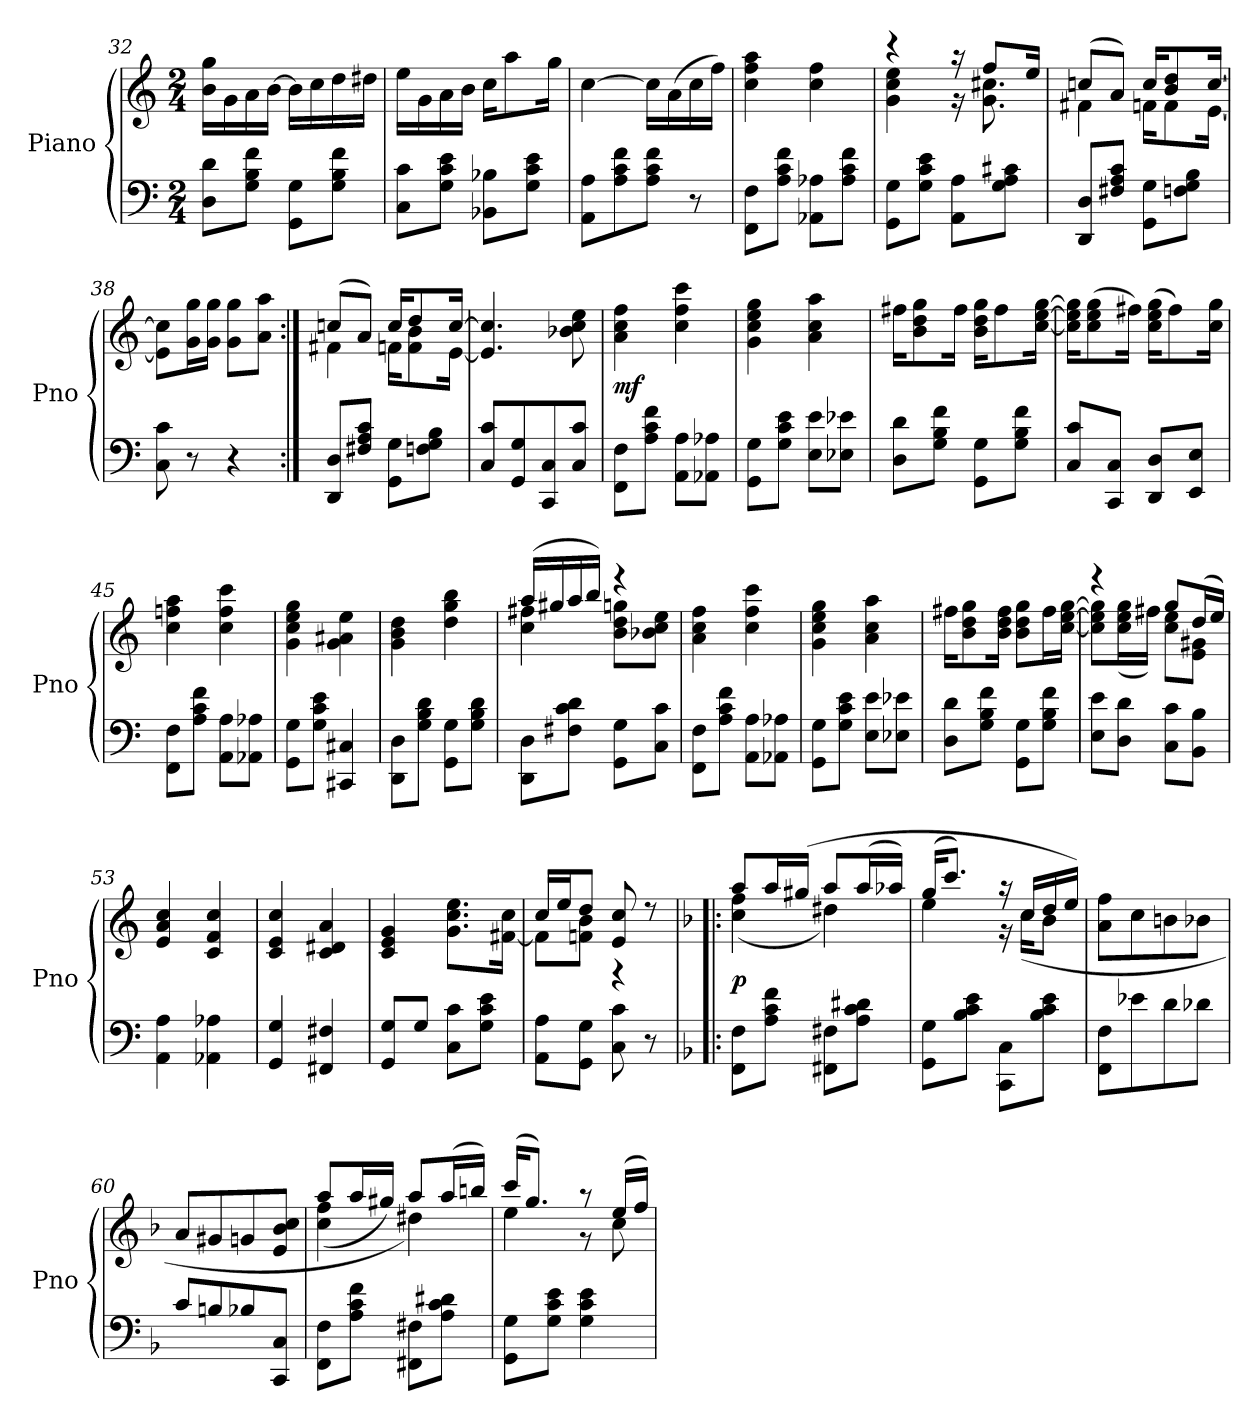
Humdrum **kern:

**kern	**kern	**dynam
*part1	*part1	*part1
*staff2	*staff1	*staff1/2
*I"Piano	*	*
*I'Pno	*	*
*clefF4	*clefG2	*
*k[]	*k[]	*
*M2/4	*M2/4	*
=32	=32	=32
8D 8dL	16b 16ggLL	.
.	16g	.
8G 8B 8fJ	16a	.
.	[16bJJ	.
8GG 8GL	16bLL]	.
.	16cc	.
8G 8B 8fJ	16dd	.
.	16dd#XJJ	.
=33	=33	=33
8C 8cL	16eeLL	.
.	16g	.
8G 8c 8eJ	16a	.
.	16bJJ	.
8BB-X 8B-XL	16ccKL	.
.	8aa	.
8G 8c 8eJ	.	.
.	16ggJk	.
=34	=34	=34
8AA 8AL	[4cc	.
8A 8c 8f	.	.
8A 8c 8fJ	16ccLL]	.
.	(16a	.
8r	16cc	.
.	16ffJJ)	.
=35	=35	=35
8FF 8FL	4cc 4ff 4aa	.
8A 8c 8fJ	.	.
8AA-X 8A-XL	4cc 4ff	.
8A- 8c 8fJ	.	.
=36	=36	=36
*	*^	*
8GG 8GL	4r	4g 4cc 4ee	.
8G 8c 8eJ	.	.	.
8AA 8AL	16r	16r	.
.	8ffL	8.g 8.cc#X	.
8G 8A 8c#XJ	.	.	.
.	16eeJk	.	.
=37	=37	=37	=37
8DD 8DL	(8ccnL	4f#X	.
8F#X 8A 8cJ	8aJ)	.	.
8GG 8GL	16ccKL	16fnKL	.
.	8b 8dd	8f	.
8Fn 8G 8BJ	.	.	.
.	[16ccJk	[16eJk	.
*	*v	*v	*
=38	=38	=38
8C 8c	8e] 8cc]L	.
8r	16g 16ggL	.
.	16g 16ggJJ	.
4r	8g 8ggL	.
.	8a 8aaJ	.
=39:|!	=39:|!	=39:|!
*	*^	*
8DD 8DL	(8ccnL	4f#X	.
8F#X 8A 8cJ	8aJ)	.	.
8GG 8GL	16ccKL	16fnKL	.
.	8dd	8f 8b	.
8Fn 8G 8BJ	.	.	.
.	[16ccJk	[16eJk	.
*	*v	*v	*
=40	=40	=40
8C 8cL	4.e] 4.cc]	.
8GG 8G	.	.
8CC 8C	.	.
8C 8cJ	8b-X 8cc 8ee	.
=41	=41	=41
8FF 8FL	4a 4cc 4ff	mf
8A 8c 8fJ	.	.
8AA 8AL	4cc 4ff 4ccc	.
8AA-X 8A-XJ	.	.
=42	=42	=42
8GG 8GL	4g 4cc 4ee 4gg	.
8G 8c 8eJ	.	.
8E 8eL	4a 4cc 4aa	.
8E-X 8e-XJ	.	.
=43	=43	=43
8D 8dL	16ff#XKL	.
.	8b 8dd 8gg	.
8G 8B 8fJ	.	.
.	16ff#Jk	.
8GG 8GL	16b 16dd 16ggKL	.
.	8ff#	.
8G 8B 8fJ	.	.
.	[16cc [16ee [16ggJk	.
=44	=44	=44
8C 8cL	16cc] 16ee] 16gg]KL	.
.	(8cc 8ee 8gg	.
8CC 8CJ	.	.
.	16ff#XJk)	.
8DD 8DL	(16cc 16ee 16ggKL	.
.	8ff#)	.
8EE 8EJ	.	.
.	16cc 16ggJk	.
=45	=45	=45
8FF 8FL	4cc 4ffn 4aa	.
8A 8c 8fJ	.	.
8AA 8AL	4cc 4ff 4ccc	.
8AA-X 8A-XJ	.	.
=46	=46	=46
8GG 8GL	4g 4cc 4ee 4gg	.
8G 8c 8eJ	.	.
4CC#X 4C#X	4g 4a#X 4ee	.
=47	=47	=47
8DD 8DL	4g 4b 4dd	.
8G 8B 8dJ	.	.
8GG 8GL	4dd 4gg 4bb	.
8G 8B 8dJ	.	.
=48	=48	=48
*	*^	*
8DD 8DL	(16aaLL	4cc 4ff#X	.
.	16gg#X	.	.
8F#X 8c 8dJ	16aa	.	.
.	16bbJJ)	.	.
8GG 8GL	4r	8b 8dd 8ggnL	.
8C 8cJ	.	8b-X 8cc 8eeJ	.
*	*v	*v	*
=49	=49	=49
8FF 8FL	4a 4cc 4ff	.
8A 8c 8fJ	.	.
8AA 8AL	4cc 4ff 4ccc	.
8AA-X 8A-XJ	.	.
=50	=50	=50
8GG 8GL	4g 4cc 4ee 4gg	.
8G 8c 8eJ	.	.
8E 8eL	4a 4cc 4aa	.
8E-X 8e-XJ	.	.
=51	=51	=51
8D 8dL	16ff#XKL	.
.	8b 8dd 8gg	.
8G 8B 8fJ	.	.
.	16b 16dd 16ff#Jk	.
8GG 8GL	8b 8dd 8ggL	.
8G 8B 8fJ	16ff#L	.
.	[16cc [16ee [16ggJJ	.
=52	=52	=52
*	*^	*
8E 8eL	4r	8cc] 8ee] 8gg]L	.
8D 8dJ	.	(16cc 16ee 16ggL	.
.	.	16ff#XJJ)	.
8C 8cL	8ggL	8cc 8eeL	.
8BB 8BJ	(16ddL	8e 8g#XJ	.
.	16eeJJ)	.	.
*	*v	*v	*
=53	=53	=53
4AA 4A	4e 4a 4cc	.
4AA-X 4A-X	4c 4f 4cc	.
=54	=54	=54
4GG 4G	4c 4e 4cc	.
4FF#X 4F#X	4c 4d#X 4a	.
=55	=55	=55
8GG 8GL	4c 4e 4g	.
8GJ	.	.
8C 8cL	8.g 8.cc 8.eeL	.
8G 8c 8eJ	.	.
.	[16f#X 16ccJk	.
=56	=56	=56
*	*^	*
8AA 8AL	16ccLL	8f#L]	.
.	16eeJ	.	.
8GG 8GJ	8ddJ	8fn 8bJ	.
8C 8c	8e 8cc	4r	.
8r	8r	.	.
=57!|:	=57!|:	=57!|:	=57!|:
*k[b-]	*k[b-]	*	*
8FF 8FL	8aaL	(4cc 4ff	p
8A 8c 8fJ	16aaL	.	.
.	(16gg#XJJ	.	.
8FF#X 8F#XL	8aaL	4dd#X)	.
8A 8c 8d#XJ	(16aaL	.	.
.	16aa-XJJ)	.	.
=58	=58	=58	=58
8GG 8GL	(16ggKL	4ee	.
.	8.cccJ)	.	.
8B- 8c 8eJ	.	.	.
8CC 8CL	16r	16r	.
.	16ccLL	(16ccKL	.
8B- 8c 8eJ	16dd	8b-J	.
.	16eeJJ)	.	.
*	*v	*v	*
=59	=59	=59
8FF 8FL	8a 8ffL	.
8e-X	8cc	.
8d	8bn	.
8d-XJ	8b-XJ	.
=60	=60	=60
8cL	8aL	.
8Bn	8g#X	.
8B-X	8gn	.
8CC 8CJ	8e 8b- 8ccJ	.
=61	=61	=61
*	*^	*
8FF 8FL	8aaL	(4cc 4ff	.
8A 8c 8fJ	16aaL	.	.
.	16gg#XJJ)	.	.
8FF#X 8F#XL	8aaL	4dd#X)	.
8A 8c 8d#XJ	(16aaL	.	.
.	16bbnJJ)	.	.
=62	=62	=62	=62
8GG 8GL	(16cccKL	4ee	.
.	8.ggJ)	.	.
8G 8c 8eJ	.	.	.
4G 4c 4e	8r	8r	.
.	(16eeLL	8cc	.
.	16ffJJ)	.	.
*	*v	*v	*
=	=	=
*-	*-	*-
